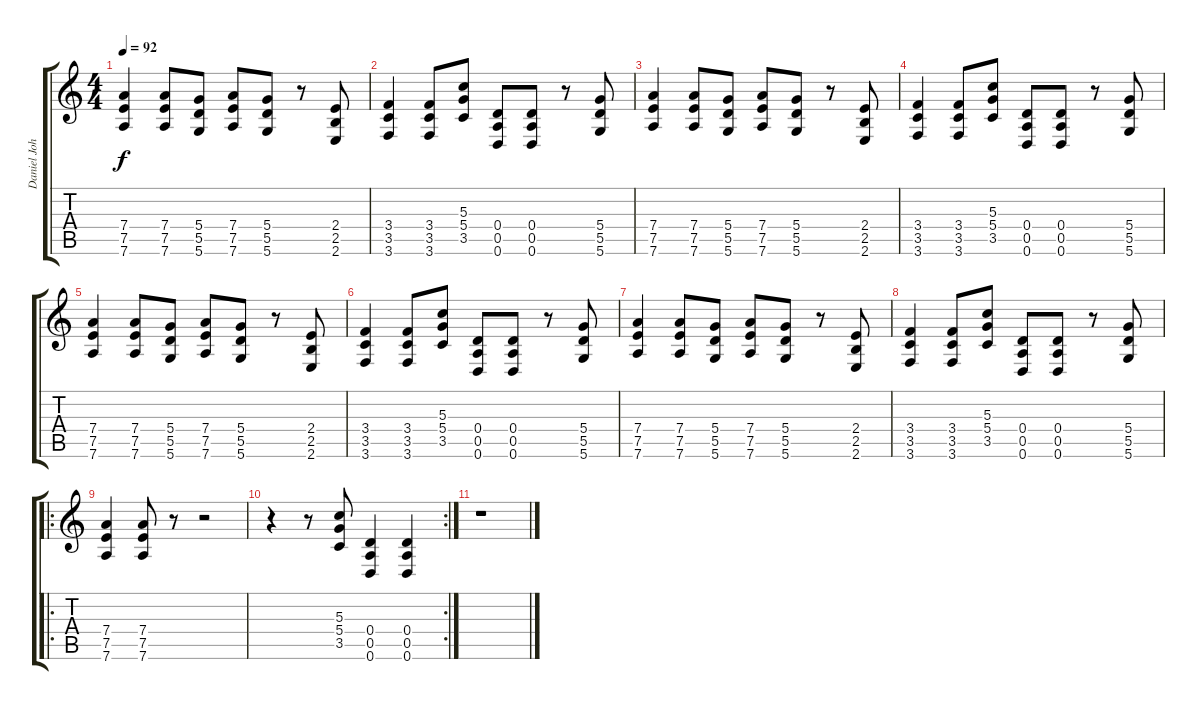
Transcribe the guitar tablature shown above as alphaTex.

\track ("Daniel Johns (Gtr 1)" "Daniel Joh") {instrument distortionguitar}
\staff {score tabs}
\tuning (E4 B3 G3 D3 A2 D2) {hide}
\ts (4 4)
\tempo 92
\clef g2
\ks c
(7.4 7.5 7.6).4{dy f} (7.4 7.5 7.6).8 (5.4 5.5 5.6).8 (7.4 7.5 7.6).8 (5.4 5.5 5.6).8 r.8 (2.4 2.5 2.6).8 |
(3.4 3.5 3.6).4 (3.4 3.5 3.6).8 (5.3 5.4 3.5).8 (0.4 0.5 0.6).8 (0.4 0.5 0.6).8 r.8 (5.4 5.5 5.6).8 |
(7.4 7.5 7.6).4 (7.4 7.5 7.6).8 (5.4 5.5 5.6).8 (7.4 7.5 7.6).8 (5.4 5.5 5.6).8 r.8 (2.4 2.5 2.6).8 |
(3.4 3.5 3.6).4 (3.4 3.5 3.6).8 (5.3 5.4 3.5).8 (0.4 0.5 0.6).8 (0.4 0.5 0.6).8 r.8 (5.4 5.5 5.6).8 |
(7.4 7.5 7.6).4 (7.4 7.5 7.6).8 (5.4 5.5 5.6).8 (7.4 7.5 7.6).8 (5.4 5.5 5.6).8 r.8 (2.4 2.5 2.6).8 |
(3.4 3.5 3.6).4 (3.4 3.5 3.6).8 (5.3 5.4 3.5).8 (0.4 0.5 0.6).8 (0.4 0.5 0.6).8 r.8 (5.4 5.5 5.6).8 |
(7.4 7.5 7.6).4 (7.4 7.5 7.6).8 (5.4 5.5 5.6).8 (7.4 7.5 7.6).8 (5.4 5.5 5.6).8 r.8 (2.4 2.5 2.6).8 |
(3.4 3.5 3.6).4 (3.4 3.5 3.6).8 (5.3 5.4 3.5).8 (0.4 0.5 0.6).8 (0.4 0.5 0.6).8 r.8 (5.4 5.5 5.6).8 |
\ro
(7.4 7.5 7.6).4 (7.4 7.5 7.6).8 r.8 r.2 |
\rc 2
r.4 r.8 (5.3 5.4 3.5).8 (0.4 0.5 0.6).4 (0.4 0.5 0.6).4 |
r.1
